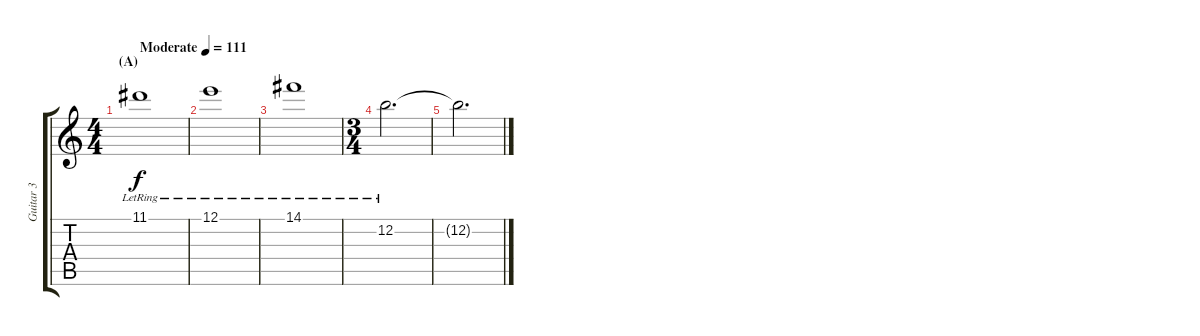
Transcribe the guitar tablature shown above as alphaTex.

\track ("Guitar 3" "Guitar 3") {instrument electricguitarjazz}
\staff {score tabs}
\tuning (E4 B3 G3 D3 A2 E2) {hide}
\ts (4 4)
\section ("" "(A)")
\tempo (111 "Moderate")
\clef g2
\ks c
11.1{lr}.1{dy f instrument electricguitarjazz} |
12.1{lr}.1 |
14.1{lr}.1 |
\ts (3 4)
12.2{lr}.2{d} |
12.2{t}.2{d}
